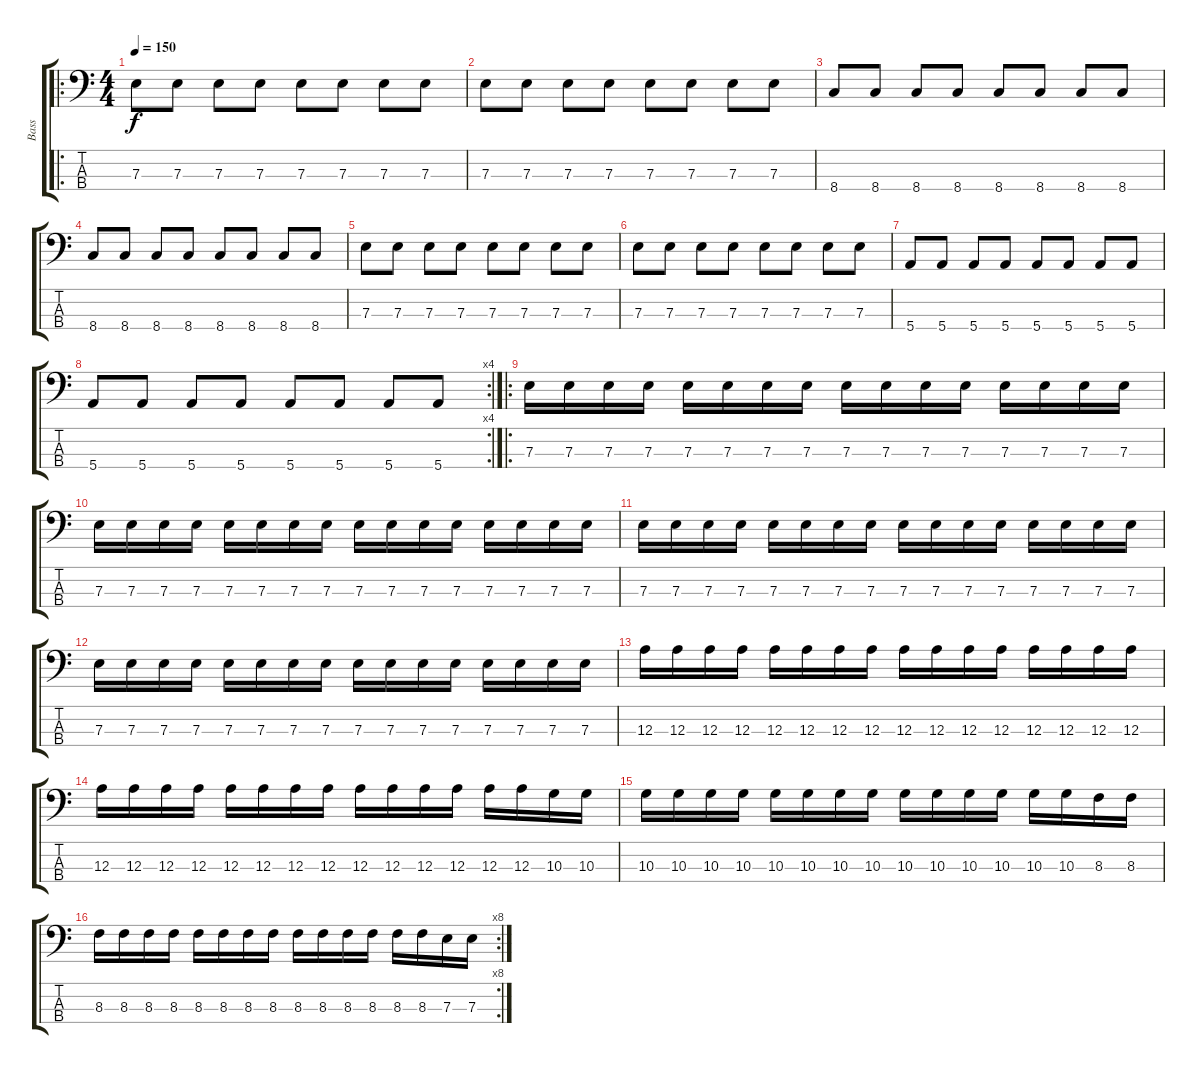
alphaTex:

\track ("Bass" "Bass") {instrument electricbasspick}
\staff {score tabs}
\tuning (G2 D2 A1 E1) {hide}
\ro
\ts (4 4)
\tempo 150
\clef f4
\ks c
7.3.8{dy f} 7.3.8 7.3.8 7.3.8 7.3.8 7.3.8 7.3.8 7.3.8 |
7.3.8 7.3.8 7.3.8 7.3.8 7.3.8 7.3.8 7.3.8 7.3.8 |
8.4.8 8.4.8 8.4.8 8.4.8 8.4.8 8.4.8 8.4.8 8.4.8 |
8.4.8 8.4.8 8.4.8 8.4.8 8.4.8 8.4.8 8.4.8 8.4.8 |
7.3.8 7.3.8 7.3.8 7.3.8 7.3.8 7.3.8 7.3.8 7.3.8 |
7.3.8 7.3.8 7.3.8 7.3.8 7.3.8 7.3.8 7.3.8 7.3.8 |
5.4.8 5.4.8 5.4.8 5.4.8 5.4.8 5.4.8 5.4.8 5.4.8 |
\rc 4
5.4.8 5.4.8 5.4.8 5.4.8 5.4.8 5.4.8 5.4.8 5.4.8 |
\ro
7.3.16 7.3.16 7.3.16 7.3.16 7.3.16 7.3.16 7.3.16 7.3.16 7.3.16 7.3.16 7.3.16 7.3.16 7.3.16 7.3.16 7.3.16 7.3.16 |
7.3.16 7.3.16 7.3.16 7.3.16 7.3.16 7.3.16 7.3.16 7.3.16 7.3.16 7.3.16 7.3.16 7.3.16 7.3.16 7.3.16 7.3.16 7.3.16 |
7.3.16 7.3.16 7.3.16 7.3.16 7.3.16 7.3.16 7.3.16 7.3.16 7.3.16 7.3.16 7.3.16 7.3.16 7.3.16 7.3.16 7.3.16 7.3.16 |
7.3.16 7.3.16 7.3.16 7.3.16 7.3.16 7.3.16 7.3.16 7.3.16 7.3.16 7.3.16 7.3.16 7.3.16 7.3.16 7.3.16 7.3.16 7.3.16 |
12.3.16 12.3.16 12.3.16 12.3.16 12.3.16 12.3.16 12.3.16 12.3.16 12.3.16 12.3.16 12.3.16 12.3.16 12.3.16 12.3.16 12.3.16 12.3.16 |
12.3.16 12.3.16 12.3.16 12.3.16 12.3.16 12.3.16 12.3.16 12.3.16 12.3.16 12.3.16 12.3.16 12.3.16 12.3.16 12.3.16 10.3.16 10.3.16 |
10.3.16 10.3.16 10.3.16 10.3.16 10.3.16 10.3.16 10.3.16 10.3.16 10.3.16 10.3.16 10.3.16 10.3.16 10.3.16 10.3.16 8.3.16 8.3.16 |
\rc 8
8.3.16 8.3.16 8.3.16 8.3.16 8.3.16 8.3.16 8.3.16 8.3.16 8.3.16 8.3.16 8.3.16 8.3.16 8.3.16 8.3.16 7.3.16 7.3.16
